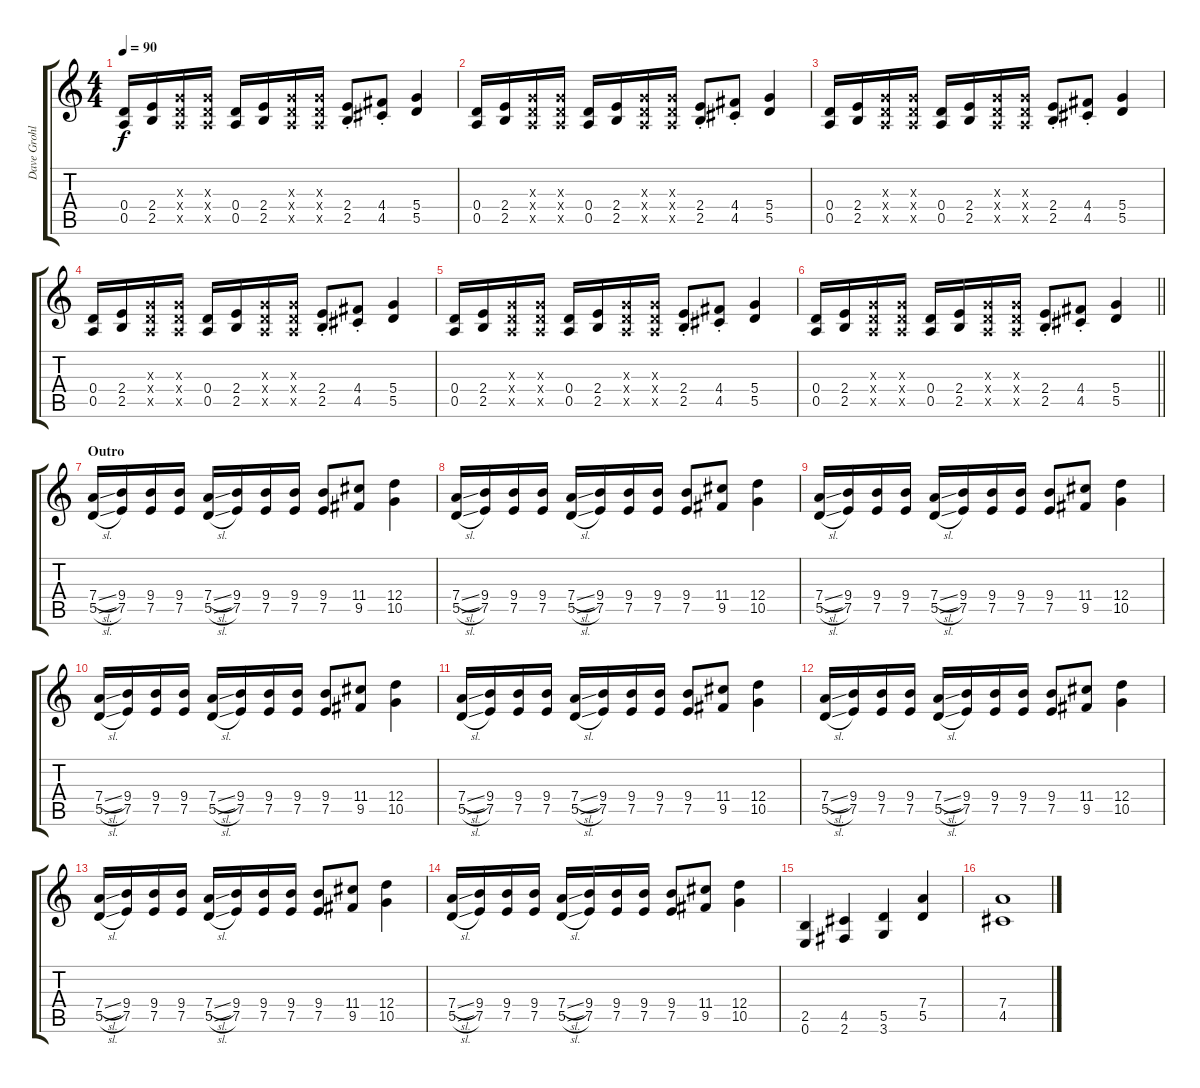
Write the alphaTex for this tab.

\track ("Dave Grohl" "Dave Grohl") {instrument overdrivenguitar}
\staff {score tabs}
\tuning (E4 B3 G3 D3 A2 E2) {hide}
\ts (4 4)
\tempo 90
\clef g2
\ks c
(0.4 0.5).16{dy f} (2.4 2.5).16 (0.3{x} 0.4{x} 0.5{x}).16 (0.3{x} 0.4{x} 0.5{x}).16 (0.4 0.5).16 (2.4 2.5).16 (0.3{x} 0.4{x} 0.5{x}).16 (0.3{x} 0.4{x} 0.5{x}).16 (2.4{st} 2.5{st}).8 (4.4{st} 4.5{st}).8 (5.4 5.5).4 |
(0.4 0.5).16 (2.4 2.5).16 (0.3{x} 0.4{x} 0.5{x}).16 (0.3{x} 0.4{x} 0.5{x}).16 (0.4 0.5).16 (2.4 2.5).16 (0.3{x} 0.4{x} 0.5{x}).16 (0.3{x} 0.4{x} 0.5{x}).16 (2.4{st} 2.5{st}).8 (4.4{st} 4.5{st}).8 (5.4 5.5).4 |
(0.4 0.5).16 (2.4 2.5).16 (0.3{x} 0.4{x} 0.5{x}).16 (0.3{x} 0.4{x} 0.5{x}).16 (0.4 0.5).16 (2.4 2.5).16 (0.3{x} 0.4{x} 0.5{x}).16 (0.3{x} 0.4{x} 0.5{x}).16 (2.4{st} 2.5{st}).8 (4.4{st} 4.5{st}).8 (5.4 5.5).4 |
(0.4 0.5).16 (2.4 2.5).16 (0.3{x} 0.4{x} 0.5{x}).16 (0.3{x} 0.4{x} 0.5{x}).16 (0.4 0.5).16 (2.4 2.5).16 (0.3{x} 0.4{x} 0.5{x}).16 (0.3{x} 0.4{x} 0.5{x}).16 (2.4{st} 2.5{st}).8 (4.4{st} 4.5{st}).8 (5.4 5.5).4 |
(0.4 0.5).16 (2.4 2.5).16 (0.3{x} 0.4{x} 0.5{x}).16 (0.3{x} 0.4{x} 0.5{x}).16 (0.4 0.5).16 (2.4 2.5).16 (0.3{x} 0.4{x} 0.5{x}).16 (0.3{x} 0.4{x} 0.5{x}).16 (2.4{st} 2.5{st}).8 (4.4{st} 4.5{st}).8 (5.4 5.5).4 |
\barLineRight lightlight
(0.4 0.5).16 (2.4 2.5).16 (0.3{x} 0.4{x} 0.5{x}).16 (0.3{x} 0.4{x} 0.5{x}).16 (0.4 0.5).16 (2.4 2.5).16 (0.3{x} 0.4{x} 0.5{x}).16 (0.3{x} 0.4{x} 0.5{x}).16 (2.4{st} 2.5{st}).8 (4.4{st} 4.5{st}).8 (5.4 5.5).4 |
\section ("" "Outro")
(7.4{sl} 5.5{sl}).16 (9.4 7.5).16 (9.4 7.5).16 (9.4 7.5).16 (7.4{sl} 5.5{sl}).16 (9.4 7.5).16 (9.4 7.5).16 (9.4 7.5).16 (9.4 7.5).8 (11.4 9.5).8 (12.4 10.5).4 |
(7.4{sl} 5.5{sl}).16 (9.4 7.5).16 (9.4 7.5).16 (9.4 7.5).16 (7.4{sl} 5.5{sl}).16 (9.4 7.5).16 (9.4 7.5).16 (9.4 7.5).16 (9.4 7.5).8 (11.4 9.5).8 (12.4 10.5).4 |
(7.4{sl} 5.5{sl}).16 (9.4 7.5).16 (9.4 7.5).16 (9.4 7.5).16 (7.4{sl} 5.5{sl}).16 (9.4 7.5).16 (9.4 7.5).16 (9.4 7.5).16 (9.4 7.5).8 (11.4 9.5).8 (12.4 10.5).4 |
(7.4{sl} 5.5{sl}).16 (9.4 7.5).16 (9.4 7.5).16 (9.4 7.5).16 (7.4{sl} 5.5{sl}).16 (9.4 7.5).16 (9.4 7.5).16 (9.4 7.5).16 (9.4 7.5).8 (11.4 9.5).8 (12.4 10.5).4 |
(7.4{sl} 5.5{sl}).16 (9.4 7.5).16 (9.4 7.5).16 (9.4 7.5).16 (7.4{sl} 5.5{sl}).16 (9.4 7.5).16 (9.4 7.5).16 (9.4 7.5).16 (9.4 7.5).8 (11.4 9.5).8 (12.4 10.5).4 |
(7.4{sl} 5.5{sl}).16 (9.4 7.5).16 (9.4 7.5).16 (9.4 7.5).16 (7.4{sl} 5.5{sl}).16 (9.4 7.5).16 (9.4 7.5).16 (9.4 7.5).16 (9.4 7.5).8 (11.4 9.5).8 (12.4 10.5).4 |
(7.4{sl} 5.5{sl}).16 (9.4 7.5).16 (9.4 7.5).16 (9.4 7.5).16 (7.4{sl} 5.5{sl}).16 (9.4 7.5).16 (9.4 7.5).16 (9.4 7.5).16 (9.4 7.5).8 (11.4 9.5).8 (12.4 10.5).4 |
(7.4{sl} 5.5{sl}).16 (9.4 7.5).16 (9.4 7.5).16 (9.4 7.5).16 (7.4{sl} 5.5{sl}).16 (9.4 7.5).16 (9.4 7.5).16 (9.4 7.5).16 (9.4 7.5).8 (11.4 9.5).8 (12.4 10.5).4 |
(2.5 0.6).4 (4.5 2.6).4 (5.5 3.6).4 (7.4 5.5).4 |
(7.4 4.5).1
